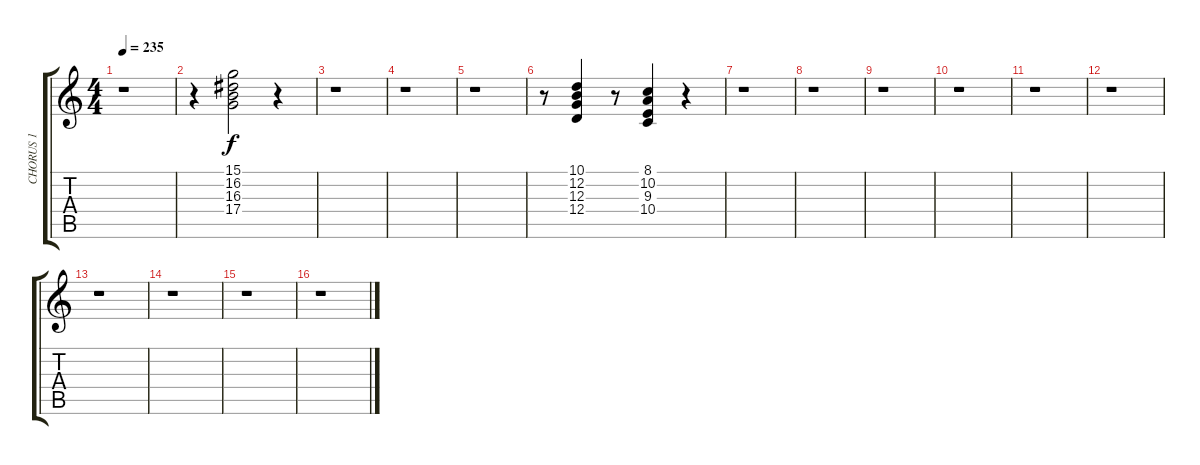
\track ("CHORUS 1" "CHORUS 1") {instrument voiceoohs}
\staff {score tabs}
\tuning (E4 B3 G3 D3 A2 E2) {hide}
\ts (4 4)
\tempo 235
\clef g2
\ks c
r.1{dy f} |
r.4 (15.1 16.2 16.3 17.4).2 r.4 |
r.1 |
r.1 |
r.1 |
r.8 (10.1 12.2 12.3 12.4).4 r.8 (8.1 10.2 9.3 10.4).4 r.4 |
r.1 |
r.1 |
r.1 |
r.1 |
r.1 |
r.1 |
r.1 |
r.1 |
r.1 |
r.1
